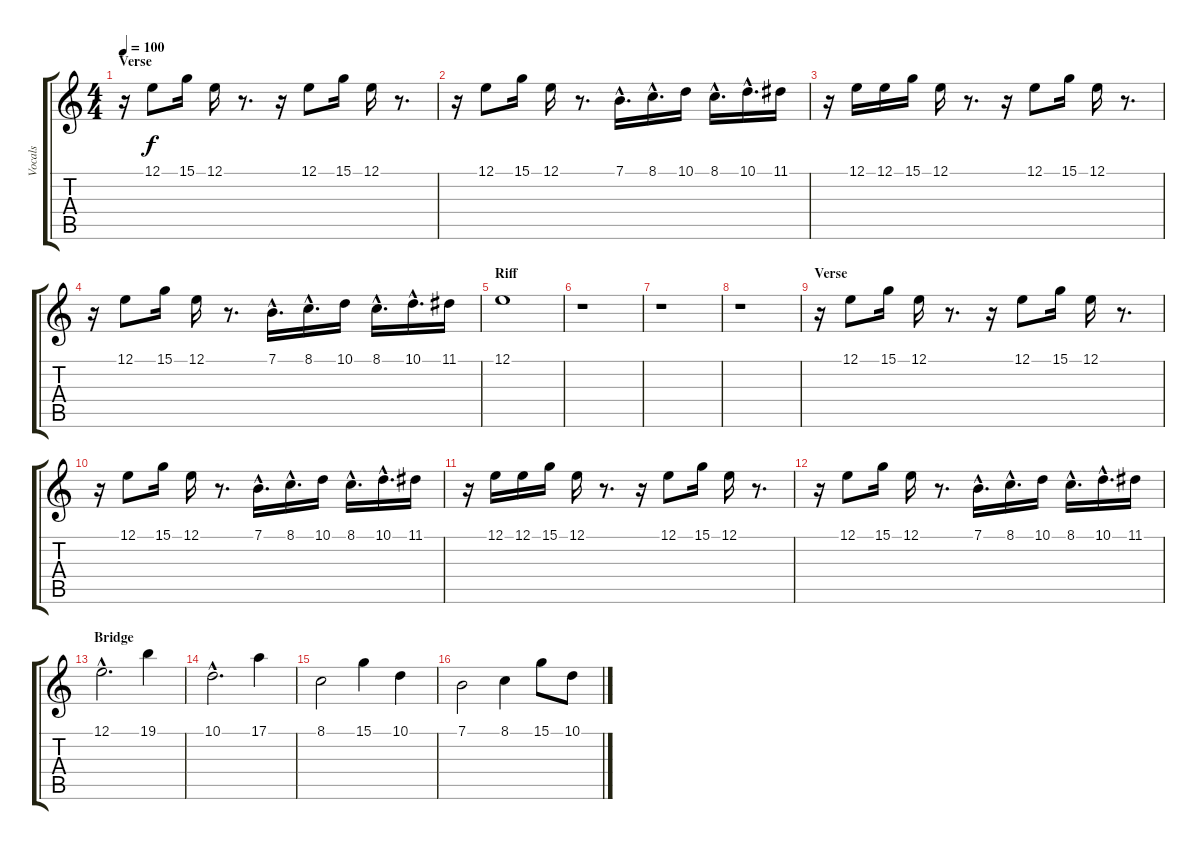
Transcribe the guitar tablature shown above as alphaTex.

\track ("Vocals" "Vocals") {instrument frenchhorn}
\staff {score tabs}
\tuning (E4 B3 G3 D3 A2 E2) {hide}
\ts (4 4)
\section ("" "Verse")
\tempo 100
\clef g2
\ks c
r.16{dy f} 12.1.8 15.1.16 12.1.16 r.8{d} r.16 12.1.8 15.1.16 12.1.16 r.8{d} |
r.16 12.1.8 15.1.16 12.1.16 r.8{d} 7.1{hac}.16{d} 8.1{hac}.16{d} 10.1.16 8.1{hac}.16{d} 10.1{hac}.16{d} 11.1.16 |
r.16 12.1.16 12.1.16 15.1.16 12.1.16 r.8{d} r.16 12.1.8 15.1.16 12.1.16 r.8{d} |
r.16 12.1.8 15.1.16 12.1.16 r.8{d} 7.1{hac}.16{d} 8.1{hac}.16{d} 10.1.16 8.1{hac}.16{d} 10.1{hac}.16{d} 11.1.16 |
\section ("" "Riff")
12.1.1 |
r.1 |
r.1 |
r.1 |
\section ("" "Verse")
r.16 12.1.8 15.1.16 12.1.16 r.8{d} r.16 12.1.8 15.1.16 12.1.16 r.8{d} |
r.16 12.1.8 15.1.16 12.1.16 r.8{d} 7.1{hac}.16{d} 8.1{hac}.16{d} 10.1.16 8.1{hac}.16{d} 10.1{hac}.16{d} 11.1.16 |
r.16 12.1.16 12.1.16 15.1.16 12.1.16 r.8{d} r.16 12.1.8 15.1.16 12.1.16 r.8{d} |
r.16 12.1.8 15.1.16 12.1.16 r.8{d} 7.1{hac}.16{d} 8.1{hac}.16{d} 10.1.16 8.1{hac}.16{d} 10.1{hac}.16{d} 11.1.16 |
\section ("" "Bridge")
12.1{hac}.2{d} 19.1.4 |
10.1{hac}.2{d} 17.1.4 |
8.1.2 15.1.4 10.1.4 |
7.1.2 8.1.4 15.1.8 10.1.8
